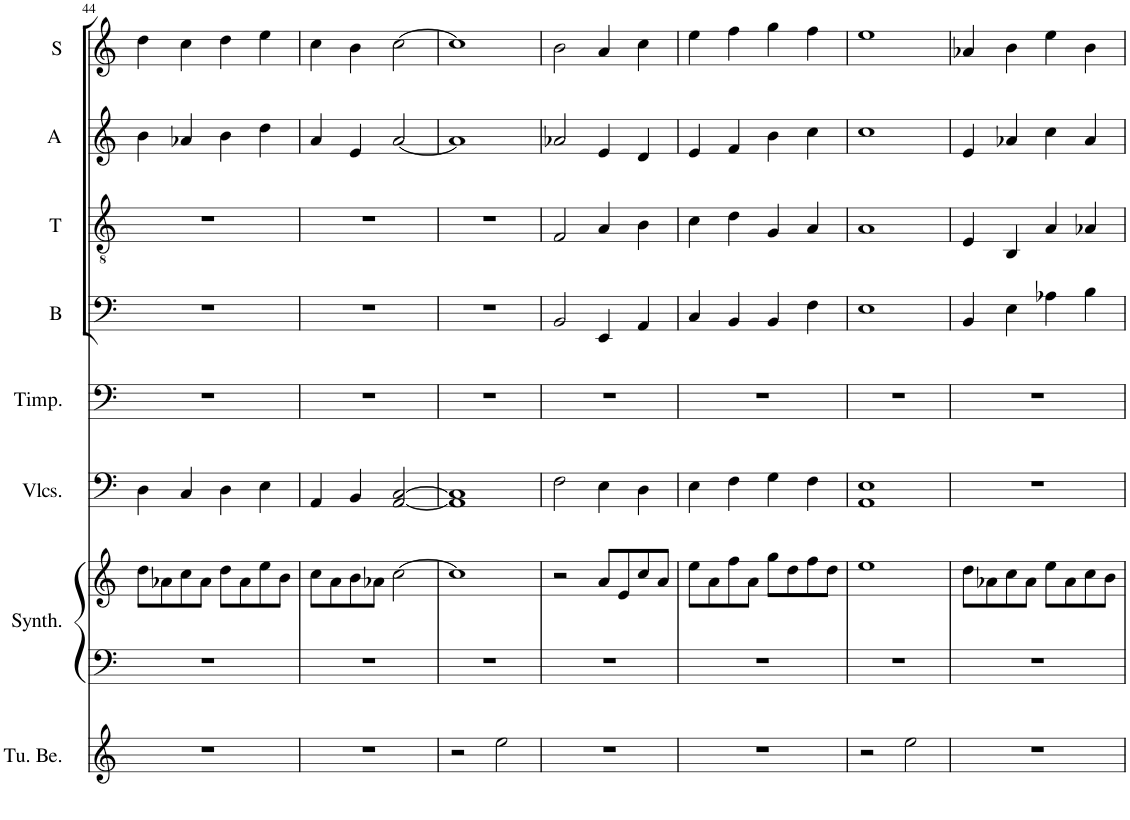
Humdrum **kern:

**kern	**kern	**kern	**kern	**kern	**kern	**kern	**kern	**kern
*part8	*part7	*part7	*part6	*part5	*part4	*part3	*part2	*part1
*staff9	*staff8	*staff7	*staff6	*staff5	*staff4	*staff3	*staff2	*staff1
*I"Tubular Bells	*I"Keyboard Synthesizer	*	*I"Violoncellos	*I"Timpani	*I"Bass	*I"Tenor	*I"Alto	*I"Soprano
*I'Tu. Be.	*I'Synth.	*	*I'Vlcs.	*I'Timp.	*I'B	*I'T	*I'A	*I'S
!!LO:PB:g=z
*clefG2	*clefF4	*clefG2	*clefF4	*clefF4	*clefF4	*clefGv2	*clefG2	*clefG2
*k[]	*k[]	*k[]	*k[]	*k[]	*k[]	*k[]	*k[]	*k[]
*M4/4	*M4/4	*M4/4	*M4/4	*M4/4	*M4/4	*M4/4	*M4/4	*M4/4
=44	=44	=44	=44	=44	=44	=44	=44	=44
1r	1r	8dd\L	4D\	1r	1r	1r	4b\	4dd\
.	.	8a-X\	.	.	.	.	.	.
.	.	8cc\	4C/	.	.	.	4a-X/	4cc\
.	.	8a-\J	.	.	.	.	.	.
.	.	8dd\L	4D\	.	.	.	4b\	4dd\
.	.	8a-\	.	.	.	.	.	.
.	.	8ee\	4E\	.	.	.	4dd\	4ee\
.	.	8b\J	.	.	.	.	.	.
=45	=45	=45	=45	=45	=45	=45	=45	=45
1r	1r	8cc\L	4AA/	1r	1r	1r	4a/	4cc\
.	.	8a\	.	.	.	.	.	.
.	.	8b\	4BB/	.	.	.	4e/	4b\
.	.	8a-X\J	.	.	.	.	.	.
.	.	[2cc\	[2AA/ [2C/	.	.	.	[2a/	[2cc\
=46	=46	=46	=46	=46	=46	=46	=46	=46
2r	1r	1cc]	1AA] 1C]	1r	1r	1r	1a]	1cc]
2ee\	.	.	.	.	.	.	.	.
=47	=47	=47	=47	=47	=47	=47	=47	=47
1r	1r	2r	2F\	1r	2BB/	2F/	2a-X/	2b\
.	.	8a/L	4E\	.	4EE/	4A/	4e/	4a/
.	.	8e/	.	.	.	.	.	.
.	.	8cc/	4D\	.	4AA/	4B\	4d/	4cc\
.	.	8a/J	.	.	.	.	.	.
=48	=48	=48	=48	=48	=48	=48	=48	=48
1r	1r	8ee\L	4E\	1r	4C/	4c\	4e/	4ee\
.	.	8a\	.	.	.	.	.	.
.	.	8ff\	4F\	.	4BB/	4d\	4f/	4ff\
.	.	8a\J	.	.	.	.	.	.
.	.	8gg\L	4G\	.	4BB/	4G/	4b\	4gg\
.	.	8dd\	.	.	.	.	.	.
.	.	8ff\	4F\	.	4F\	4A/	4cc\	4ff\
.	.	8dd\J	.	.	.	.	.	.
=49	=49	=49	=49	=49	=49	=49	=49	=49
2r	1r	1ee	1AA 1E	1r	1E	1A	1cc	1ee
2ee\	.	.	.	.	.	.	.	.
=50	=50	=50	=50	=50	=50	=50	=50	=50
1r	1r	8dd\L	1r	1r	4BB/	4E/	4e/	4a-X/
.	.	8a-X\	.	.	.	.	.	.
.	.	8cc\	.	.	4E\	4BB/	4a-X/	4b\
.	.	8a-\J	.	.	.	.	.	.
.	.	8ee\L	.	.	4A-X\	4A/	4cc\	4ee\
.	.	8a-\	.	.	.	.	.	.
.	.	8cc\	.	.	4B\	4A-X/	4a-/	4b\
.	.	8b\J	.	.	.	.	.	.
=	=	=	=	=	=	=	=	=
*-	*-	*-	*-	*-	*-	*-	*-	*-
